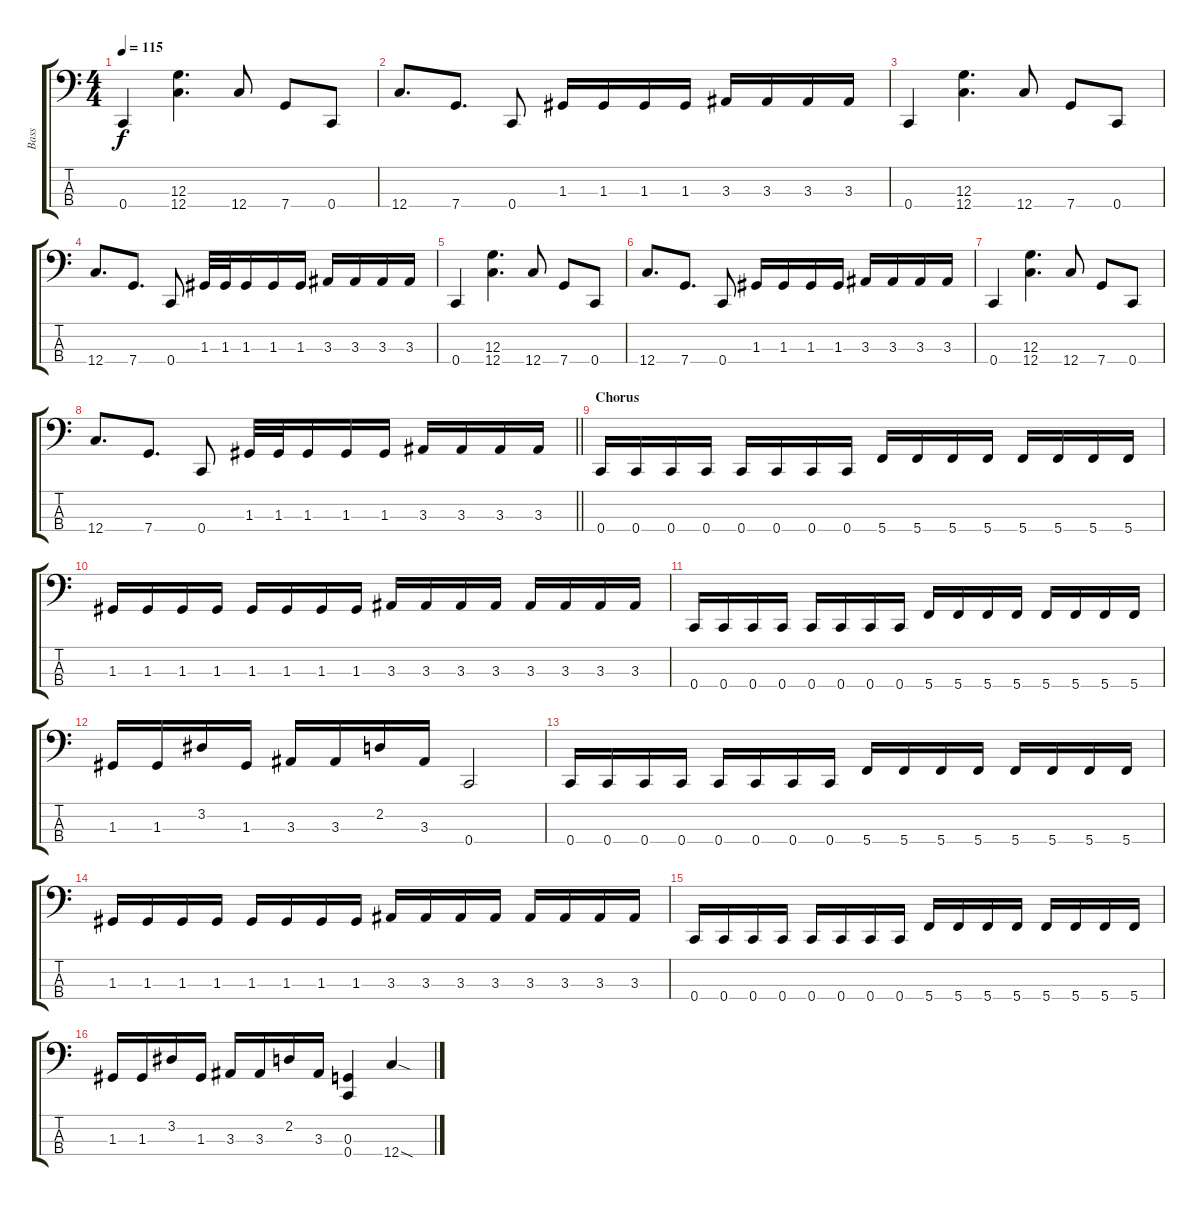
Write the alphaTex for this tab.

\track ("Bass" "Bass") {instrument electricbasspick}
\staff {score tabs}
\tuning (F2 C2 G1 C1) {hide}
\ts (4 4)
\tempo 115
\clef f4
\ks c
0.4.4{dy f} (12.3 12.4).4{d} 12.4.8 7.4.8 0.4.8 |
12.4.8{d} 7.4.8{d} 0.4.8 1.3.16 1.3.16 1.3.16 1.3.16 3.3.16 3.3.16 3.3.16 3.3.16 |
0.4.4 (12.3 12.4).4{d} 12.4.8 7.4.8 0.4.8 |
12.4.8{d} 7.4.8{d} 0.4.8 1.3.32 1.3.32 1.3.16 1.3.16 1.3.16 3.3.16 3.3.16 3.3.16 3.3.16 |
0.4.4 (12.3 12.4).4{d} 12.4.8 7.4.8 0.4.8 |
12.4.8{d} 7.4.8{d} 0.4.8 1.3.16 1.3.16 1.3.16 1.3.16 3.3.16 3.3.16 3.3.16 3.3.16 |
0.4.4 (12.3 12.4).4{d} 12.4.8 7.4.8 0.4.8 |
\barLineRight lightlight
12.4.8{d} 7.4.8{d} 0.4.8 1.3.32 1.3.32 1.3.16 1.3.16 1.3.16 3.3.16 3.3.16 3.3.16 3.3.16 |
\section ("" "Chorus")
0.4.16 0.4.16 0.4.16 0.4.16 0.4.16 0.4.16 0.4.16 0.4.16 5.4.16 5.4.16 5.4.16 5.4.16 5.4.16 5.4.16 5.4.16 5.4.16 |
1.3.16 1.3.16 1.3.16 1.3.16 1.3.16 1.3.16 1.3.16 1.3.16 3.3.16 3.3.16 3.3.16 3.3.16 3.3.16 3.3.16 3.3.16 3.3.16 |
0.4.16 0.4.16 0.4.16 0.4.16 0.4.16 0.4.16 0.4.16 0.4.16 5.4.16 5.4.16 5.4.16 5.4.16 5.4.16 5.4.16 5.4.16 5.4.16 |
1.3.16 1.3.16 3.2.16 1.3.16 3.3.16 3.3.16 2.2.16 3.3.16 0.4.2 |
0.4.16 0.4.16 0.4.16 0.4.16 0.4.16 0.4.16 0.4.16 0.4.16 5.4.16 5.4.16 5.4.16 5.4.16 5.4.16 5.4.16 5.4.16 5.4.16 |
1.3.16 1.3.16 1.3.16 1.3.16 1.3.16 1.3.16 1.3.16 1.3.16 3.3.16 3.3.16 3.3.16 3.3.16 3.3.16 3.3.16 3.3.16 3.3.16 |
0.4.16 0.4.16 0.4.16 0.4.16 0.4.16 0.4.16 0.4.16 0.4.16 5.4.16 5.4.16 5.4.16 5.4.16 5.4.16 5.4.16 5.4.16 5.4.16 |
1.3.16 1.3.16 3.2.16 1.3.16 3.3.16 3.3.16 2.2.16 3.3.16 (0.3 0.4).4 12.4{sod}.4
